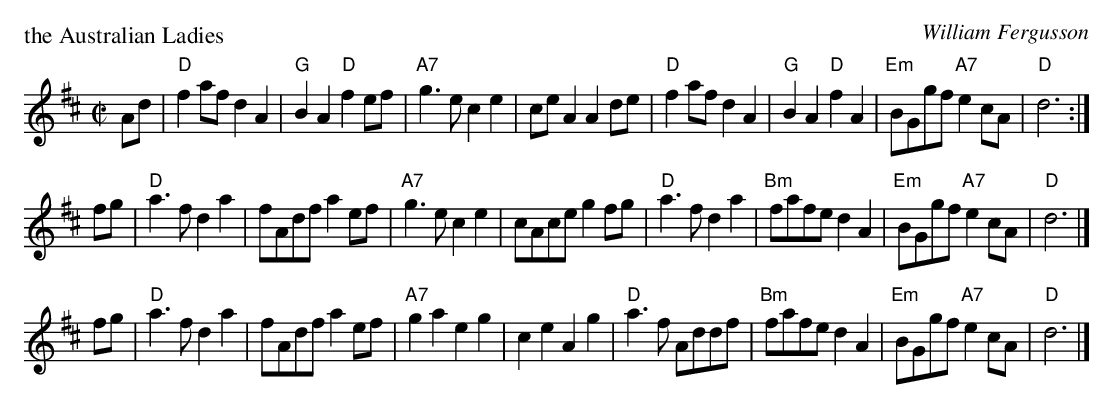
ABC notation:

X:1
P: the Australian Ladies
C: William Fergusson
M: C|
L: 1/8
K: D
Ad \
| "D"f2af d2A2 | "G"B2A2 "D"f2ef | "A7"g3e c2e2 | ceA2 A2de \
| "D"f2af d2A2 | "G"B2A2 "D"f2A2 | "Em"BGgf "A7"e2cA | "D"d6 :|
y2fg \
| "D"a3f d2a2 | fAdf a2ef | "A7"g3e c2e2 | cAce g2fg \
| "D"a3f d2a2 | "Bm"fafe d2A2 | "Em"BGgf "A7"e2cA | "D"d6 |]
y2fg \
| "D"a3f d2a2 | fAdf a2ef | "A7"g2a2 e2g2 | c2e2 A2g2 \
| "D"a3f Addf | "Bm"fafe d2A2 | "Em"BGgf "A7"e2cA | "D"d6 |]
